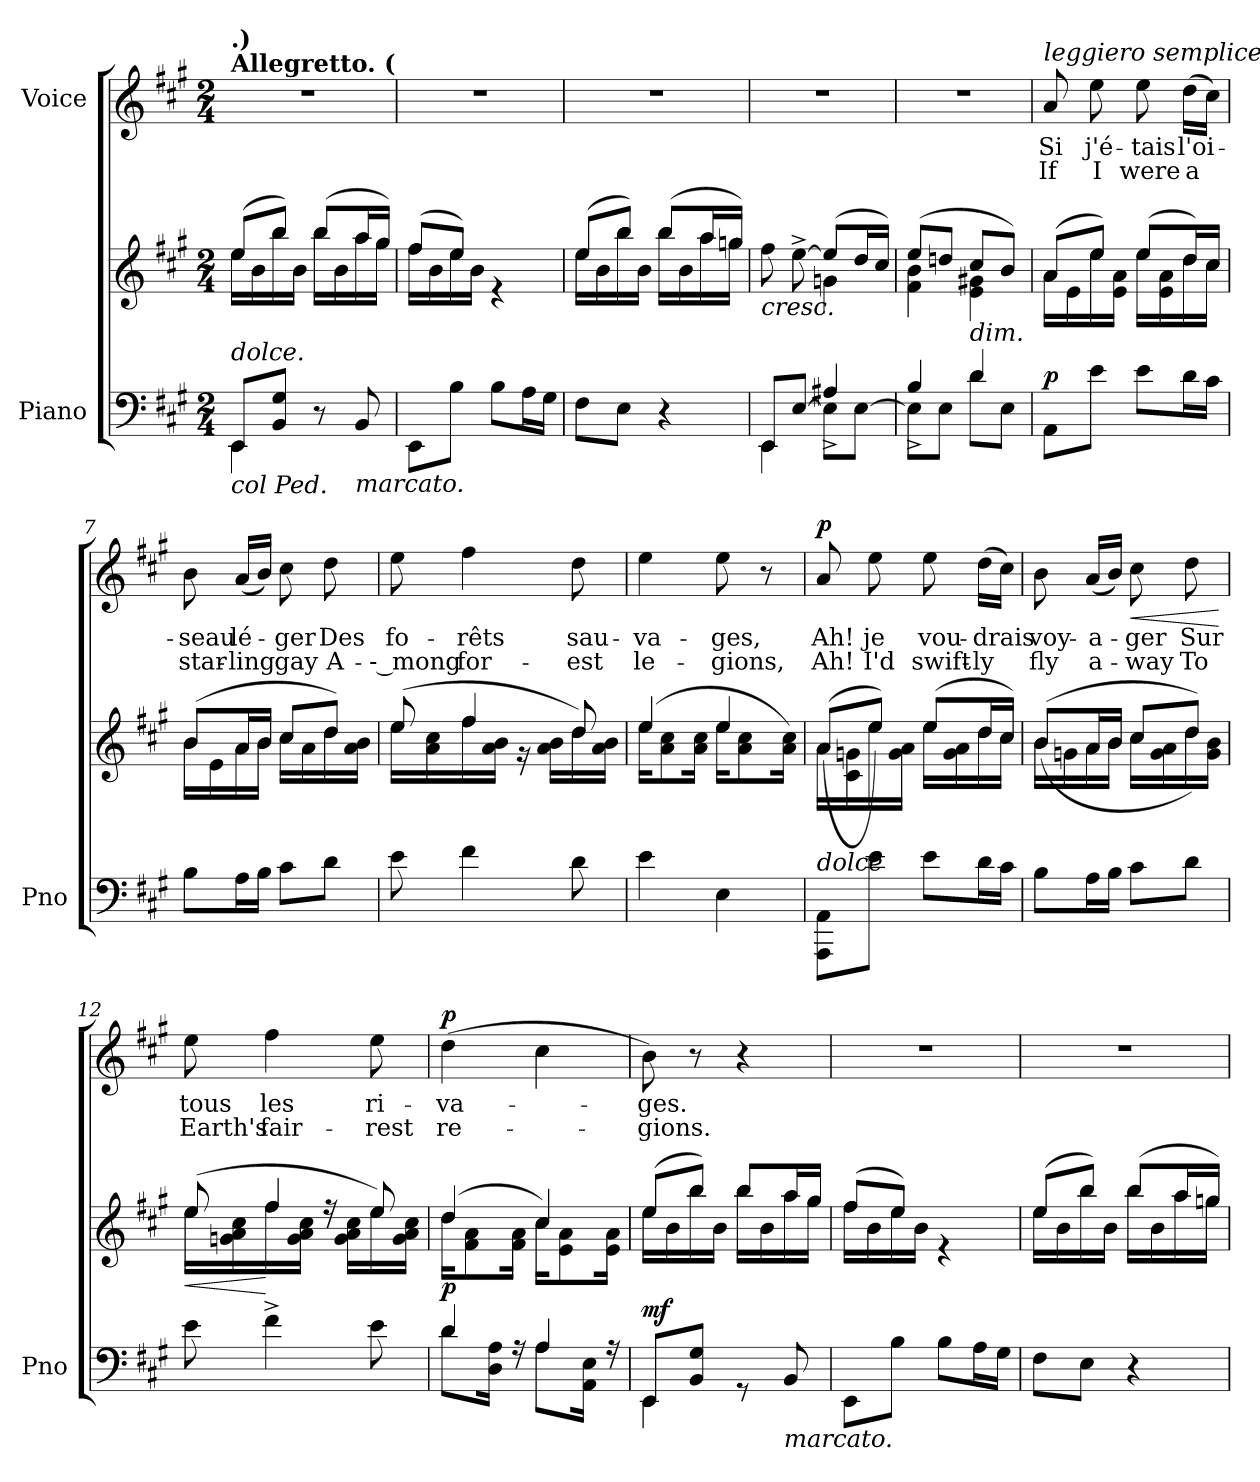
**kern	**kern	**dynam	**kern	**text	**text	**dynam
*part2	*part2	*part2	*part1	*part1	*part1	*part1
*staff3	*staff2	*staff2/3	*staff1	*staff1	*staff1	*staff1
*I"Piano	*	*	*I"Voice	*	*	*
*I'Pno	*	*	*	*	*	*
*clefF4	*clefG2	*	*clefG2	*	*	*
*k[f#c#g#]	*k[f#c#g#]	*	*k[f#c#g#]	*	*	*
*M2/4	*M2/4	*	*M2/4	*	*	*
*MM96	*MM96	*	*MM96	*	*	*
=1	=1	=1	=1	=1	=1	=1
*^	*^	*	*	*	*	*
!	!	!	!	!	!LO:TX:a:B:t=Allegretto. (	!	!	!
!	!	!	!	!	!LO:TX:a:B:t=.)	!	!	!
!LO:TX:a:i:t=dolce.	!	!	!	!	!	!	!	!
!LO:TX:b:i:t=col  Ped.	!	!	!	!	!	!	!	!
8EE/L	4EE\	(>8ee/L	16ee\LL	.	2r	.	.	.
.	.	.	16b\	.	.	.	.	.
8BB/ 8G#/J	.	8bb/J)	16bb\	.	.	.	.	.
.	.	.	16b\JJ	.	.	.	.	.
8r	4ryy	(>8bb/L	16bb\LL	.	.	.	.	.
.	.	.	16b\	.	.	.	.	.
!LO:TX:b:i:t=marcato.	!	!	!	!	!	!	!	!
8BB/	.	16aa/L	16aa\	.	.	.	.	.
.	.	16gg#/JJ)	16gg#\JJ	.	.	.	.	.
*v	*v	*	*	*	*	*	*	*
=2	=2	=2	=2	=2	=2	=2	=2
8EE\L	(>8ff#/L	16ff#\LL	.	2r	.	.	.
.	.	16b\	.	.	.	.	.
8B\J	8ee/J)	16ee\	.	.	.	.	.
.	.	16b\JJ	.	.	.	.	.
8B\L	4re	4ryy	.	.	.	.	.
16A\L	.	.	.	.	.	.	.
16G#\JJ	.	.	.	.	.	.	.
=3	=3	=3	=3	=3	=3	=3	=3
8F#\L	(>8ee/L	16ee\LL	.	2r	.	.	.
.	.	16b\	.	.	.	.	.
8E\J	8bb/J)	16bb\	.	.	.	.	.
.	.	16b\JJ	.	.	.	.	.
4r	(>8bb/L	16bb\LL	.	.	.	.	.
.	.	16b\	.	.	.	.	.
.	16aa/L	16aa\	.	.	.	.	.
.	16ggn/JJ)	16gg\JJ	.	.	.	.	.
!!LO:LB:g=z
=4	=4	=4	=4	=4	=4	=4	=4
*^	*	*	*	*	*	*	*
!	!	!LO:TX:b:i:t=cresc.	!	!	!	!	!	!
8EE/L	4EE\	8rffyy	8ff#\	.	2r	.	.	.
[8E/J	.	[8ee^\	8ryy	.	.	.	.	.
8E\L]	4A#X^/	(>8ee/L]	4gn\	.	.	.	.	.
[8E\J	.	16dd/L	.	.	.	.	.	.
.	.	16cc#/JJ)	.	.	.	.	.	.
=5	=5	=5	=5	=5	=5	=5	=5	=5
8E\L]	4B^/	(>8ee/L	4f#\ 4b\	.	2r	.	.	.
8E\J	.	8ddn/J	.	.	.	.	.	.
!LO:TX:a:i:t=dim.	!	!	!	!	!	!	!	!
8d\L	4d/	8cc#/L	4e\ 4g#X\	.	.	.	.	.
8E\J	.	8b/J)	.	.	.	.	.	.
*v	*v	*	*	*	*	*	*	*
=6	=6	=6	=6	=6	=6	=6	=6
!	!	!	!	!LO:TX:a:i:t=leggiero semplice.	!	!	!
!	!	!	!LO:DY:a=2	!	!LO:LY:b	!LO:LY:b	!
8AA\L	(>8a/L	16a\LL	p	8a/	Si	If	.
.	.	16e\	.	.	.	.	.
!	!	!	!	!	!LO:LY:b	!LO:LY:b	!
8e\J	8ee/J)	16ee\	.	8ee\	j'é-	I	.
.	.	16e\ 16a\JJ	.	.	.	.	.
!	!	!	!	!	!LO:LY:b	!LO:LY:b	!
8e\L	(>8ee/L	16ee\LL	.	8ee\	-tais	were	.
.	.	16e\ 16a\	.	.	.	.	.
!	!	!	!	!	!LO:LY:b	!LO:LY:b	!
16d\L	16dd/L)	16dd\	.	(>16dd\LL	l'oi-	a	.
16c#\JJ	16cc#/JJ	16cc#\JJ	.	16cc#\JJ)	.	.	.
=7	=7	=7	=7	=7	=7	=7	=7
!	!	!	!	!	!LO:LY:b	!LO:LY:b	!
8B\L	(>8b/L	16b\LL	.	8b\	-seau	star-	.
.	.	16e\	.	.	.	.	.
!	!	!	!	!	!LO:LY:b	!LO:LY:b	!
16A\L	16a/L	16a\	.	(<16a/LL	lé-	-ling	.
16B\JJ	16b/JJ	16b\JJ	.	16b/JJ)	.	.	.
!	!	!	!	!	!LO:LY:b	!LO:LY:b	!
8c#\L	8cc#/L	16cc#\LL	.	8cc#\	-ger	gay	.
.	.	16a\	.	.	.	.	.
!	!	!	!	!	!LO:LY:b	!LO:LY:b	!
8d\J	8dd/J)	16dd\	.	8dd\	Des	A-	.
.	.	16a\ 16b\JJ	.	.	.	.	.
!!LO:LB:g=z
=8	=8	=8	=8	=8	=8	=8	=8
!	!	!	!	!	!LO:LY:b	!LO:LY:b	!
8e\	(>8ee/	16ee\LL	.	8ee\	fo-	-- mong	.
.	.	16a\ 16cc#\	.	.	.	.	.
!	!	!	!	!	!LO:LY:b	!LO:LY:b	!
4f#\	4ff#/	16ff#\	.	4ff#\	-rêts	for-	.
.	.	16a\ 16b\JJ	.	.	.	.	.
.	.	16r	.	.	.	.	.
.	.	16a\ 16b\LL	.	.	.	.	.
!	!	!	!	!	!LO:LY:b	!LO:LY:b	!
8d\	8dd/)	16dd\	.	8dd\	sau-	-est	.
.	.	16a\ 16b\JJ	.	.	.	.	.
=9	=9	=9	=9	=9	=9	=9	=9
!	!	!	!	!	!LO:LY:b	!LO:LY:b	!
4e\	(>4ee/	16ee\KL	.	4ee\	-va-	le-	.
.	.	8a\ 8cc#\	.	.	.	.	.
.	.	16a\ 16cc#\Jk	.	.	.	.	.
!	!	!	!	!	!LO:LY:b	!LO:LY:b	!
4E\	4ee/	16ee\KL	.	8ee\	-ges,	-gions,	.
.	.	8a\ 8cc#\	.	.	.	.	.
.	.	.	.	8r	.	.	.
.	.	16a\ 16cc#\Jk)	.	.	.	.	.
=10	=10	=10	=10	=10	=10	=10	=10
!LO:TX:a:i:t=dolce	!	!	!	!	!	!	!
!	!	!	!	!	!LO:LY:b	!LO:LY:b	!LO:DY:a
8AAA\ 8AA\L	(>(>8a/L	16a\LL	.	8a/	Ah!	Ah!	p
.	.	16c#\ 16gn\	.	.	.	.	.
!	!	!	!	!	!LO:LY:b	!LO:LY:b	!
8e\J	8ee/J))	16ee\	.	8ee\	je	I'd	.
.	.	16g\ 16a\JJ	.	.	.	.	.
!	!	!	!	!	!LO:LY:b	!LO:LY:b	!
8e\L	(>8ee/L	16ee\LL	.	8ee\	vou-	swift-	.
.	.	16g\ 16a\	.	.	.	.	.
!	!	!	!	!	!LO:LY:b	!LO:LY:b	!
16d\L	16dd/L	16dd\	.	(>16dd\LL	-drais	-ly	.
16c#\JJ	16cc#/JJ)	16cc#\JJ	.	16cc#\JJ)	.	.	.
=11	=11	=11	=11	=11	=11	=11	=11
!	!	!	!	!	!LO:LY:b	!LO:LY:b	!
8B\L	(>(>8b/L	16b\LL	.	8b\	voy-	fly	.
.	.	16gn\	.	.	.	.	.
!	!	!	!	!	!LO:LY:b	!LO:LY:b	!
16A\L	16a/L	16a\	.	(<16a/LL	-a-	a-	.
16B\JJ	16b/JJ	16b\JJ	.	16b/JJ)	.	.	.
!	!	!	!	!	!LO:LY:b	!LO:LY:b	!LO:HP:b
8c#\L	8cc#/L	16cc#\LL	.	8cc#\	-ger	-way	<
.	.	16g\ 16a\	.	.	.	.	.
!	!	!	!	!	!LO:LY:b	!LO:LY:b	!
8d\J	8dd/J))	16dd\	.	8dd\	Sur	To	.
.	.	16g\ 16b\JJ	.	.	.	.	.
*	*v	*v	*	*	*	*	*
.	.	.	.	.	.	[
!!LO:PB:g=z
=12	=12	=12	=12	=12	=12	=12
!	!	!LO:HP:b	!	!LO:LY:b	!LO:LY:b	!
*	*^	*	*	*	*	*
8e\	(>8ee/	16ee\LL	<	8ee\	tous	Earth's	.
.	.	16gn\ 16a\ 16cc#\	.	.	.	.	.
!	!	!	!	!	!LO:LY:b	!LO:LY:b	!
4f#^\	4ff#/	16ff#\	[	4ff#\	les	fair-	.
.	.	16g\ 16a\ 16cc#\JJ	.	.	.	.	.
.	.	16rff	.	.	.	.	.
.	.	16g\ 16a\ 16cc#\LL	.	.	.	.	.
!	!	!	!	!	!LO:LY:b	!LO:LY:b	!
8e\	8ee/)	16ee\	.	8ee\	ri-	-rest	.
.	.	16g\ 16a\ 16cc#\JJ	.	.	.	.	.
=13	=13	=13	=13	=13	=13	=13	=13
*^	*	*	*	*	*	*	*
!	!	!	!	!LO:DY:a=2	!	!LO:LY:b	!LO:LY:b	!LO:DY:a
4d/	8d\L	(>4dd/	16dd\KL	p	(>4dd\	-va-	re-	p
.	.	.	8f#\ 8a\	.	.	.	.	.
.	16D\ 16A\Jk	.	.	.	.	.	.	.
.	16rA	.	16f#\ 16a\Jk	.	.	.	.	.
4A/	8A\L	4cc#/)	16cc#\KL	.	4cc#\	.	.	.
.	.	.	8e\ 8a\	.	.	.	.	.
.	16AA\ 16E\Jk	.	.	.	.	.	.	.
.	16rA	.	16e\ 16a\Jk	.	.	.	.	.
=14	=14	=14	=14	=14	=14	=14	=14	=14
!	!	!	!	!LO:DY:a=2	!	!LO:LY:b	!LO:LY:b	!
8EE/L	4EE\	(>8ee/L	16ee\LL	mf	8b\)	-ges.	-gions.	.
.	.	.	16b\	.	.	.	.	.
8BB/ 8G#/J	.	8bb/J)	16bb\	.	8r	.	.	.
.	.	.	16b\JJ	.	.	.	.	.
8rGG	4ryy	8bb/L	16bb\LL	.	4r	.	.	.
.	.	.	16b\	.	.	.	.	.
!LO:TX:b:i:t=marcato.	!	!	!	!	!	!	!	!
8BB/	.	16aa/L	16aa\	.	.	.	.	.
.	.	16gg#/JJ	16gg#\JJ	.	.	.	.	.
*v	*v	*	*	*	*	*	*	*
!!LO:LB:g=z
=15	=15	=15	=15	=15	=15	=15	=15
8EE\L	(>8ff#/L	16ff#\LL	.	2r	.	.	.
.	.	16b\	.	.	.	.	.
8B\J	8ee/J)	16ee\	.	.	.	.	.
.	.	16b\JJ	.	.	.	.	.
8B\L	4re	4ryy	.	.	.	.	.
16A\L	.	.	.	.	.	.	.
16G#\JJ	.	.	.	.	.	.	.
=16	=16	=16	=16	=16	=16	=16	=16
8F#\L	(>8ee/L	16ee\LL	.	2r	.	.	.
.	.	16b\	.	.	.	.	.
8E\J	8bb/J)	16bb\	.	.	.	.	.
.	.	16b\JJ	.	.	.	.	.
4r	(>8bb/L	16bb\LL	.	.	.	.	.
.	.	16b\	.	.	.	.	.
.	16aa/L	16aa\	.	.	.	.	.
.	16ggn/JJ)	16gg\JJ	.	.	.	.	.
*	*v	*v	*	*	*	*	*
=	=	=	=	=	=	=
*-	*-	*-	*-	*-	*-	*-
